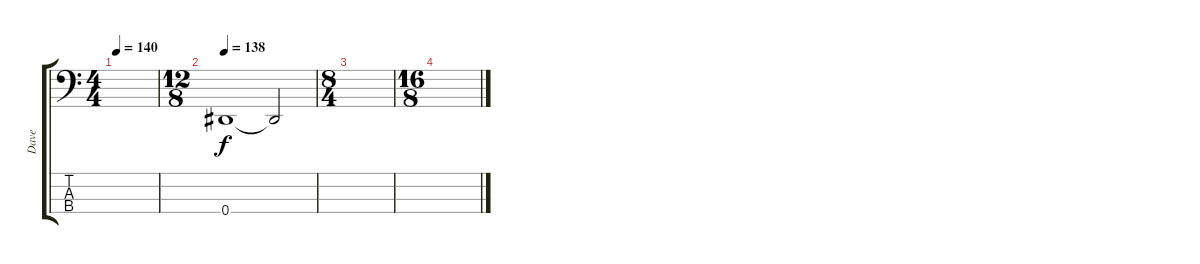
\track ("Dave" "Dave") {instrument electricbasspick}
\staff {score tabs}
\tuning (Gb2 Db2 Ab1 Eb1) {hide}
\ts (4 4)
\tempo 140
\clef f4
\ks c
|
\ts (12 8)
\tempo 138
0.4{t}.1 0.4{t}.2 |
\ts (8 4)
|
\ts (16 8)
